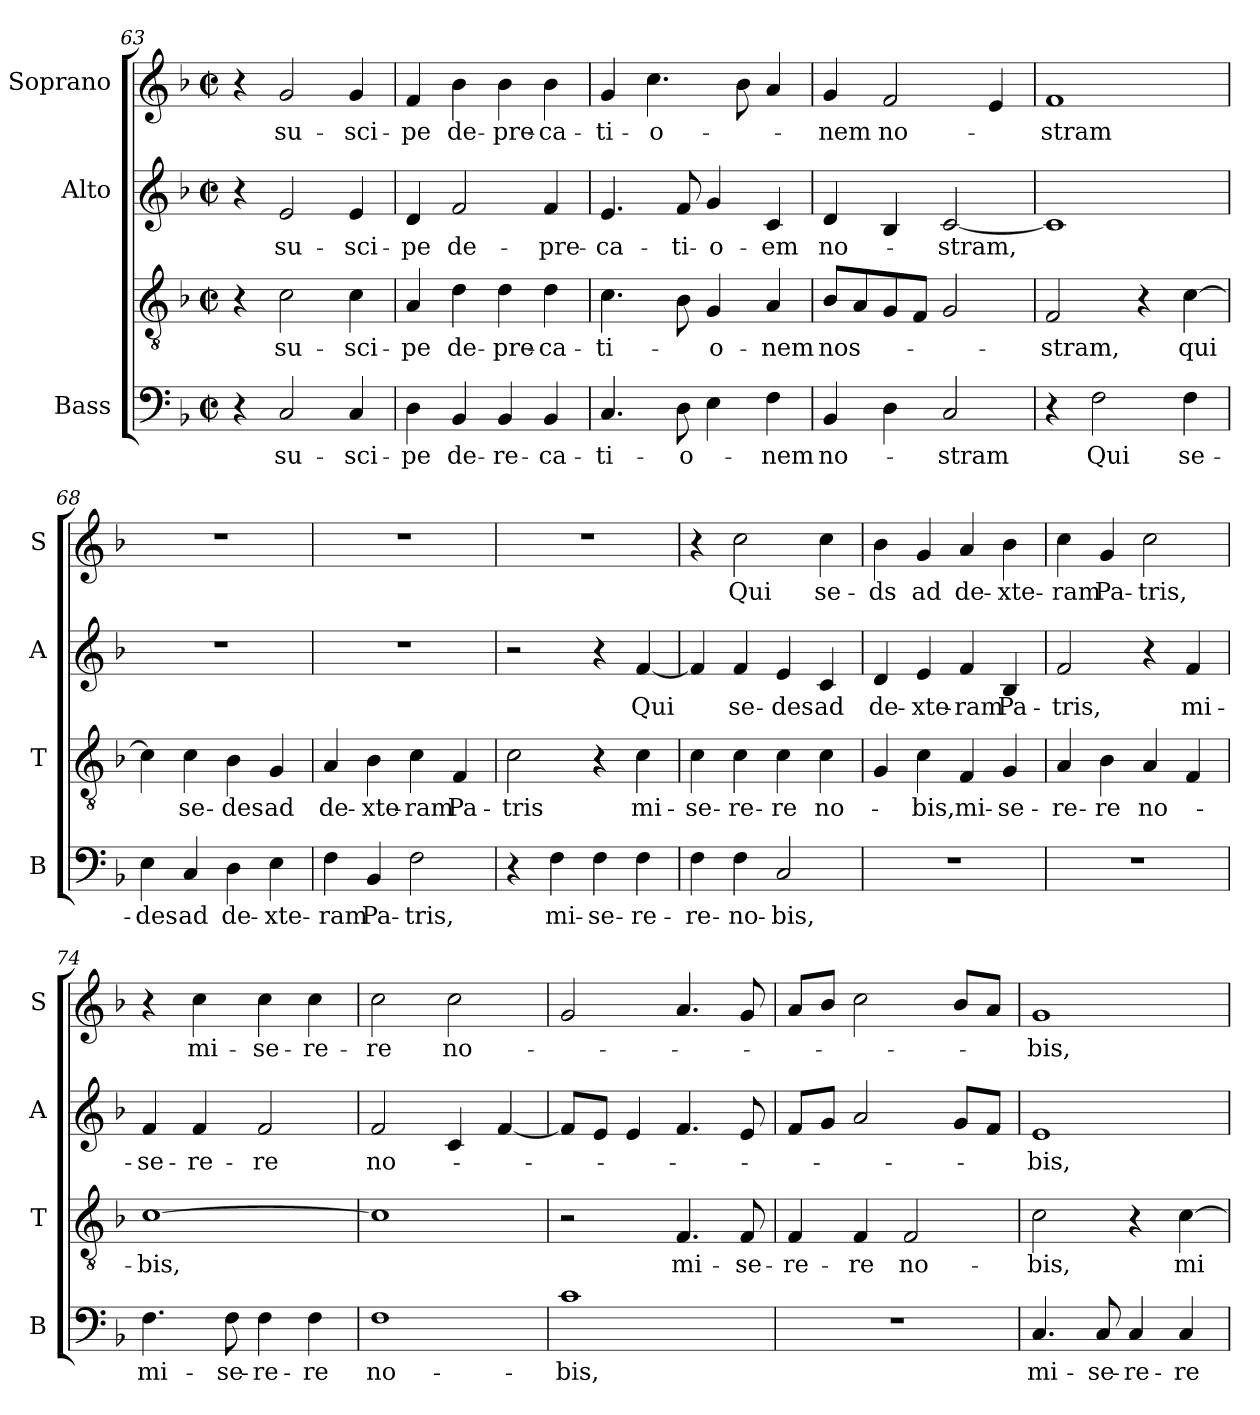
**kern	**text	**kern	**text	**kern	**text	**kern	**text
*part4	*part4	*part3	*part3	*part2	*part2	*part1	*part1
*staff4	*staff4	*staff3	*staff3	*staff2	*staff2	*staff1	*staff1
*I"Bass	*	*	*	*I"Alto	*	*I"Soprano	*
*I'B	*	*I'T	*	*I'A	*	*I'S	*
*clefF4	*	*clefGv2	*	*clefG2	*	*clefG2	*
*k[b-]	*	*k[b-]	*	*k[b-]	*	*k[b-]	*
*F:	*	*F:	*	*F:	*	*F:	*
*M2/2	*	*M2/2	*	*M2/2	*	*M2/2	*
*met(c|)	*	*met(c|)	*	*met(c|)	*	*met(c|)	*
=63	=63	=63	=63	=63	=63	=63	=63
4r	.	4r	.	4r	.	4r	.
2C/	su-	2c\	su-	2e/	su-	2g/	su-
4C/	-sci-	4c\	-sci-	4e/	-sci-	4g/	-sci-
=64	=64	=64	=64	=64	=64	=64	=64
4D\	-pe	4A/	-pe	4d/	-pe	4f/	-pe
4BB-/	de-	4d\	de-	2f/	de-	4b-\	de-
4BB-/	-re-	4d\	-pre-	.	.	4b-\	-pre-
4BB-/	-ca-	4d\	-ca-	4f/	-pre-	4b-\	-ca-
=65	=65	=65	=65	=65	=65	=65	=65
4.C/	-ti-	4.c\	-ti-	4.e/	-ca-	4g/	-ti-
.	.	.	.	.	.	4.cc\	-o-
8D\	-o-	8B-\	.	8f/	-ti-	.	.
4E\	.	4G/	-o-	4g/	-o-	.	.
.	.	.	.	.	.	8b-\	.
4F\	-nem	4A/	-nem	4c/	-em	4a/	.
=66	=66	=66	=66	=66	=66	=66	=66
4BB-/	no-	8B-/L	nos-	4d/	no-	4g/	-nem
.	.	8A/	.	.	.	.	.
4D\	.	8G/	.	4B-/	.	2f/	no-
.	.	8F/J	.	.	.	.	.
2C/	-stram	2G/	.	[2c/	-stram,	.	.
.	.	.	.	.	.	4e/	.
!!LO:LB:g=z
=67	=67	=67	=67	=67	=67	=67	=67
4r	.	2F/	-stram,	1c]	.	1f	-stram
2F\	Qui	.	.	.	.	.	.
.	.	4r	.	.	.	.	.
4F\	se-	[4c\	qui	.	.	.	.
=68	=68	=68	=68	=68	=68	=68	=68
4E\	-des	4c\]	.	1r	.	1r	.
4C/	ad	4c\	se-	.	.	.	.
4D\	de-	4B-\	-des	.	.	.	.
4E\	-xte-	4G/	ad	.	.	.	.
=69	=69	=69	=69	=69	=69	=69	=69
4F\	-ram	4A/	de-	1r	.	1r	.
4BB-/	Pa-	4B-\	-xte-	.	.	.	.
2F\	-tris,	4c\	-ram	.	.	.	.
.	.	4F/	Pa-	.	.	.	.
=70	=70	=70	=70	=70	=70	=70	=70
4r	.	2c\	-tris	2r	.	1r	.
4F\	mi-	.	.	.	.	.	.
4F\	-se-	4r	.	4r	.	.	.
4F\	-re-	4c\	mi-	[4f/	Qui	.	.
=71	=71	=71	=71	=71	=71	=71	=71
4F\	-re-	4c\	-se-	4f/]	.	4r	.
4F\	-no-	4c\	-re-	4f/	se-	2cc\	Qui
2C/	-bis,	4c\	-re	4e/	-des	.	.
.	.	4c\	no-	4c/	ad	4cc\	se-
=72	=72	=72	=72	=72	=72	=72	=72
1r	.	4G/	.	4d/	de-	4b-\	-ds
.	.	4c\	-bis,	4e/	-xte-	4g/	ad
.	.	4F/	mi-	4f/	-ram	4a/	de-
.	.	4G/	-se-	4B-/	Pa-	4b-\	-xte-
!!LO:PB:g=z
=73	=73	=73	=73	=73	=73	=73	=73
1r	.	4A/	-re-	2f/	-tris,	4cc\	-ram
.	.	4B-\	-re	.	.	4g/	Pa-
.	.	4A/	no-	4r	.	2cc\	-tris,
.	.	4F/	.	4f/	mi-	.	.
=74	=74	=74	=74	=74	=74	=74	=74
4.F\	mi-	[1c	-bis,	4f/	-se-	4r	.
.	.	.	.	4f/	-re-	4cc\	mi-
8F\	-se-	.	.	.	.	.	.
4F\	-re-	.	.	2f/	-re	4cc\	-se-
4F\	-re	.	.	.	.	4cc\	-re-
=75	=75	=75	=75	=75	=75	=75	=75
1F	no-	1c]	.	2f/	no-	2cc\	-re
.	.	.	.	4c/	.	2cc\	no-
.	.	.	.	[4f/	.	.	.
=76	=76	=76	=76	=76	=76	=76	=76
1c	-bis,	2r	.	8f/L]	.	2g/	.
.	.	.	.	8e/J	.	.	.
.	.	.	.	4e/	.	.	.
.	.	4.F/	mi-	4.f/	.	4.a/	.
.	.	8F/	-se-	8e/	.	8g/	.
=77	=77	=77	=77	=77	=77	=77	=77
1r	.	4F/	-re-	8f/L	.	8a/L	.
.	.	.	.	8g/J	.	8b-/J	.
.	.	4F/	-re	2a/	.	2cc\	.
.	.	2F/	no-	.	.	.	.
.	.	.	.	8g/L	.	8b-/L	.
.	.	.	.	8f/J	.	8a/J	.
=78	=78	=78	=78	=78	=78	=78	=78
4.C/	mi-	2c\	-bis,	1e	-bis,	1g	-bis,
8C/	-se-	.	.	.	.	.	.
4C/	-re-	4r	.	.	.	.	.
4C/	-re	[4c\	mi-	.	.	.	.
=	=	=	=	=	=	=	=
*-	*-	*-	*-	*-	*-	*-	*-
